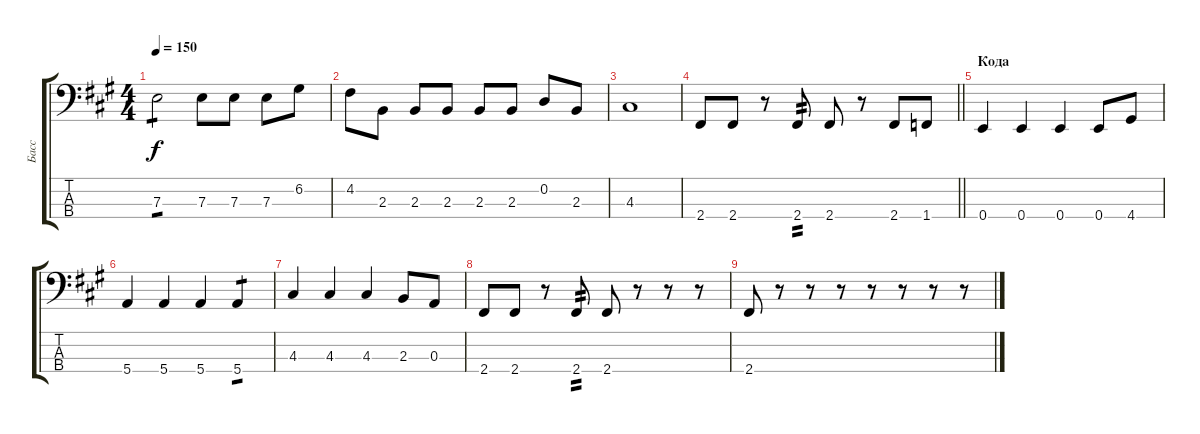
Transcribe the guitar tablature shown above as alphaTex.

\track ("Басс" "Басс") {instrument electricbassfinger}
\staff {score tabs}
\tuning (G2 D2 A1 E1) {hide}
\ts (4 4)
\tempo 150
\clef f4
\ks f#minor
7.3.2{tp 1 dy f} 7.3.8 7.3.8 7.3.8 6.2.8 |
4.2.8 2.3.8 2.3.8 2.3.8 2.3.8 2.3.8 0.2.8 2.3.8 |
4.3.1 |
\barLineRight lightlight
2.4.8 2.4.8 r.8 2.4.8{tp 2} 2.4.8 r.8 2.4.8 1.4.8 |
\section ("" "Кода")
0.4.4 0.4.4 0.4.4 0.4.8 4.4.8 |
5.4.4 5.4.4 5.4.4 5.4.4{tp 1} |
4.3.4 4.3.4 4.3.4 2.3.8 0.3.8 |
2.4.8 2.4.8 r.8 2.4.8{tp 2} 2.4.8 r.8 r.8 r.8 |
2.4.8 r.8 r.8 r.8 r.8 r.8 r.8 r.8
